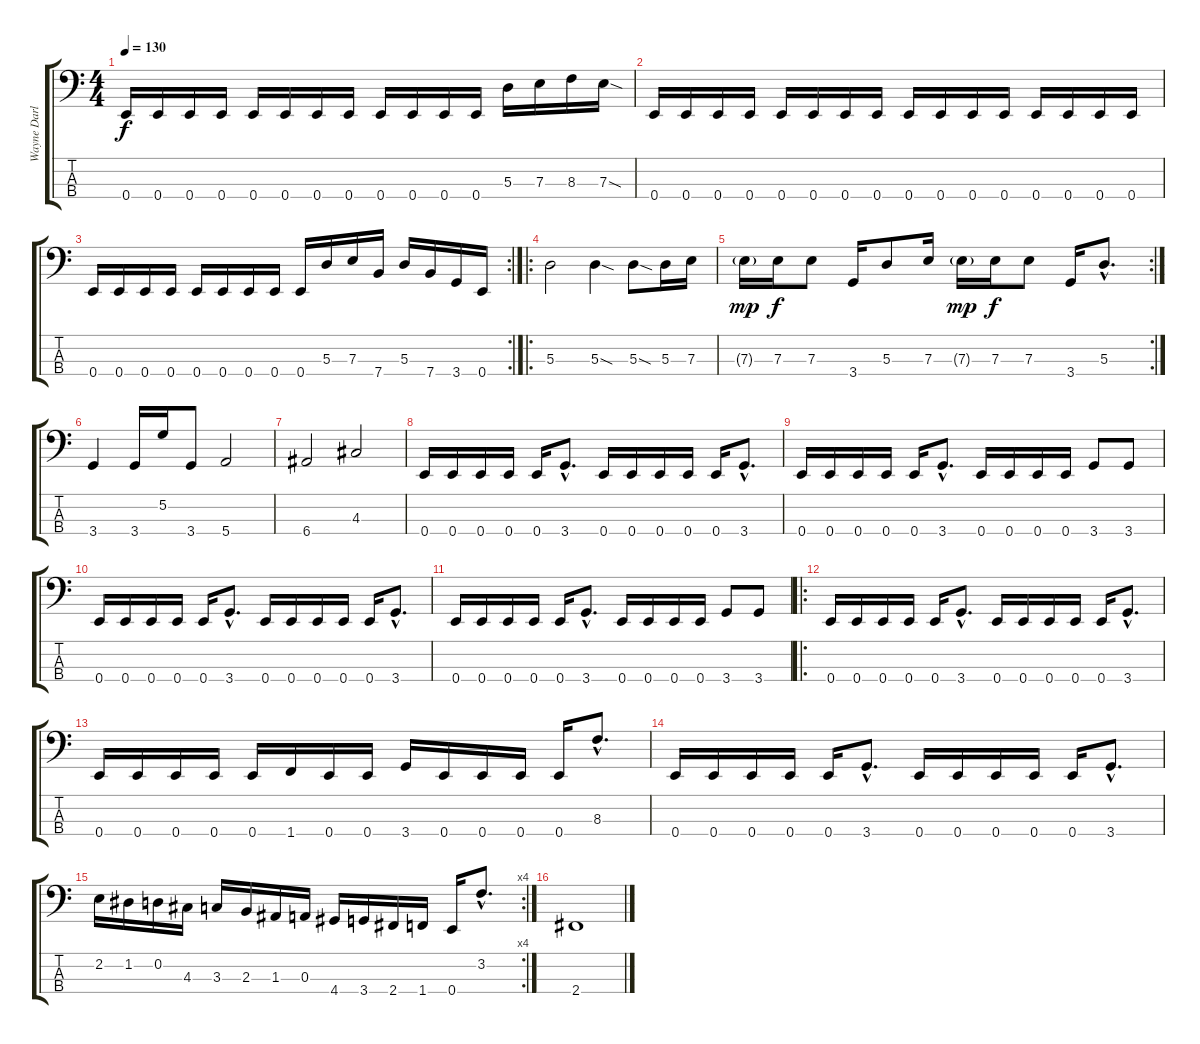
\track ("Wayne Darley" "Wayne Darl") {instrument electricbassfinger}
\staff {score tabs}
\tuning (G2 D2 A1 E1) {hide}
\ts (4 4)
\tempo 130
\clef f4
\ks c
0.4.16{dy f} 0.4.16 0.4.16 0.4.16 0.4.16 0.4.16 0.4.16 0.4.16 0.4.16 0.4.16 0.4.16 0.4.16 5.3.16 7.3.16 8.3.16 7.3{sod}.16 |
0.4.16 0.4.16 0.4.16 0.4.16 0.4.16 0.4.16 0.4.16 0.4.16 0.4.16 0.4.16 0.4.16 0.4.16 0.4.16 0.4.16 0.4.16 0.4.16 |
\rc 2
0.4.16 0.4.16 0.4.16 0.4.16 0.4.16 0.4.16 0.4.16 0.4.16 0.4.16 5.3.16 7.3.16 7.4.16 5.3.16 7.4.16 3.4.16 0.4.16 |
\ro
5.3.2 5.3{sod}.4 5.3{sod}.8 5.3.16 7.3.16 |
\rc 2
7.3{g}.16{dy mp} 7.3.16{dy f} 7.3.8 3.4.16 5.3.8 7.3.16 7.3{g}.16{dy mp} 7.3.16{dy f} 7.3.8 3.4.16 5.3{hac}.8{d} |
3.4.4 3.4.16 5.2.16 3.4.8 5.4.2 |
6.4.2 4.3.2 |
0.4.16 0.4.16 0.4.16 0.4.16 0.4.16 3.4{hac}.8{d} 0.4.16 0.4.16 0.4.16 0.4.16 0.4.16 3.4{hac}.8{d} |
0.4.16 0.4.16 0.4.16 0.4.16 0.4.16 3.4{hac}.8{d} 0.4.16 0.4.16 0.4.16 0.4.16 3.4.8 3.4.8 |
0.4.16 0.4.16 0.4.16 0.4.16 0.4.16 3.4{hac}.8{d} 0.4.16 0.4.16 0.4.16 0.4.16 0.4.16 3.4{hac}.8{d} |
0.4.16 0.4.16 0.4.16 0.4.16 0.4.16 3.4{hac}.8{d} 0.4.16 0.4.16 0.4.16 0.4.16 3.4.8 3.4.8 |
\ro
0.4.16 0.4.16 0.4.16 0.4.16 0.4.16 3.4{hac}.8{d} 0.4.16 0.4.16 0.4.16 0.4.16 0.4.16 3.4{hac}.8{d} |
0.4.16 0.4.16 0.4.16 0.4.16 0.4.16 1.4.16 0.4.16 0.4.16 3.4.16 0.4.16 0.4.16 0.4.16 0.4.16 8.3{hac}.8{d} |
0.4.16 0.4.16 0.4.16 0.4.16 0.4.16 3.4{hac}.8{d} 0.4.16 0.4.16 0.4.16 0.4.16 0.4.16 3.4{hac}.8{d} |
\rc 4
2.2.16 1.2.16 0.2.16 4.3.16 3.3.16 2.3.16 1.3.16 0.3.16 4.4.16 3.4.16 2.4.16 1.4.16 0.4.16 3.2{hac}.8{d} |
2.4.1
